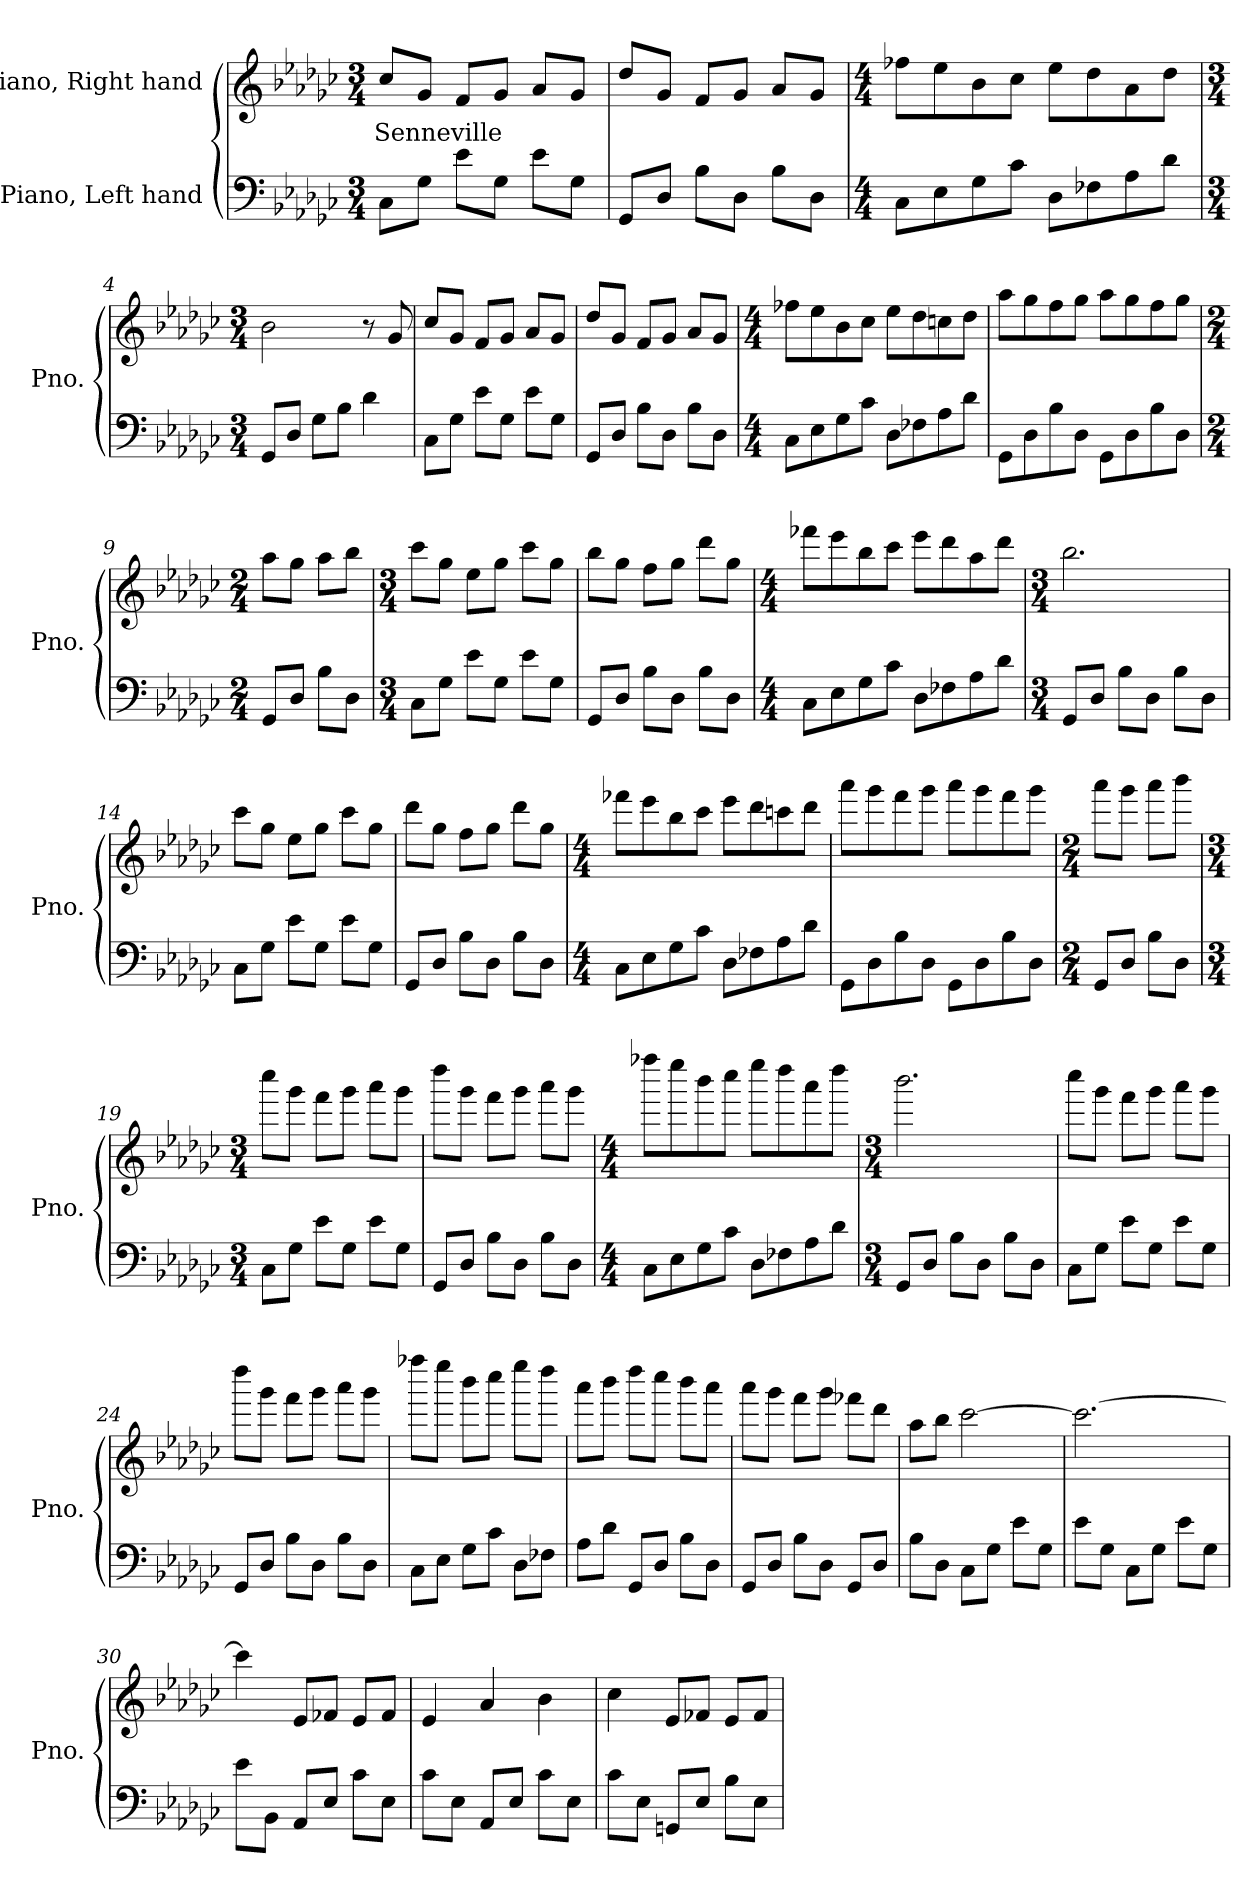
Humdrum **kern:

**kern	**kern	**text
*part2	*part1	*part1
*staff2	*staff1	*staff1
*I"Piano, Left hand	*I"Piano, Right hand	*
*I'Pno.	*I'Pno.	*
*clefF4	*clefG2	*
*k[b-e-a-d-g-c-]	*k[b-e-a-d-g-c-]	*
*M3/4	*M3/4	*
*MM120	*MM120	*
=1	=1	=1
!	!	!LO:LY:b
8C-\L	8cc-/L	Senneville
8G-\J	8g-/J	.
8e-\L	8f/L	.
8G-\J	8g-/J	.
8e-\L	8a-/L	.
8G-\J	8g-/J	.
=2	=2	=2
8GG-/L	8dd-/L	.
8D-/J	8g-/J	.
8B-\L	8f/L	.
8D-\J	8g-/J	.
8B-\L	8a-/L	.
8D-\J	8g-/J	.
=3	=3	=3
*M4/4	*M4/4	*
8C-\L	8ff-X\L	.
8E-\	8ee-\	.
8G-\	8b-\	.
8c-\J	8cc-\J	.
8D-\L	8ee-\L	.
8F-X\	8dd-\	.
8A-\	8a-\	.
8d-\J	8dd-\J	.
!!LO:LB:g=z
=4	=4	=4
*M3/4	*M3/4	*
8GG-/L	2b-\	.
8D-/J	.	.
8G-\L	.	.
8B-\J	.	.
4d-\	8r	.
.	8g-/	.
=5	=5	=5
8C-\L	8cc-/L	.
8G-\J	8g-/J	.
8e-\L	8f/L	.
8G-\J	8g-/J	.
8e-\L	8a-/L	.
8G-\J	8g-/J	.
=6	=6	=6
8GG-/L	8dd-/L	.
8D-/J	8g-/J	.
8B-\L	8f/L	.
8D-\J	8g-/J	.
8B-\L	8a-/L	.
8D-\J	8g-/J	.
=7	=7	=7
*M4/4	*M4/4	*
8C-\L	8ff-X\L	.
8E-\	8ee-\	.
8G-\	8b-\	.
8c-\J	8cc-\J	.
8D-\L	8ee-\L	.
8F-X\	8dd-\	.
8A-\	8ccn\	.
8d-\J	8dd-\J	.
!!LO:LB:g=z
=8	=8	=8
8GG-\L	8aa-\L	.
8D-\	8gg-\	.
8B-\	8ff\	.
8D-\J	8gg-\J	.
8GG-\L	8aa-\L	.
8D-\	8gg-\	.
8B-\	8ff\	.
8D-\J	8gg-\J	.
=9	=9	=9
*M2/4	*M2/4	*
8GG-/L	8aa-\L	.
8D-/J	8gg-\J	.
8B-\L	8aa-\L	.
8D-\J	8bb-\J	.
=10	=10	=10
*M3/4	*M3/4	*
8C-\L	8ccc-\L	.
8G-\J	8gg-\J	.
8e-\L	8ee-\L	.
8G-\J	8gg-\J	.
8e-\L	8ccc-\L	.
8G-\J	8gg-\J	.
=11	=11	=11
8GG-/L	8bb-\L	.
8D-/J	8gg-\J	.
8B-\L	8ff\L	.
8D-\J	8gg-\J	.
8B-\L	8ddd-\L	.
8D-\J	8gg-\J	.
!!LO:LB:g=z
=12	=12	=12
*M4/4	*M4/4	*
8C-\L	8fff-X\L	.
8E-\	8eee-\	.
8G-\	8bb-\	.
8c-\J	8ccc-\J	.
8D-\L	8eee-\L	.
8F-X\	8ddd-\	.
8A-\	8aa-\	.
8d-\J	8ddd-\J	.
=13	=13	=13
*M3/4	*M3/4	*
8GG-/L	2.bb-\	.
8D-/J	.	.
8B-\L	.	.
8D-\J	.	.
8B-\L	.	.
8D-\J	.	.
=14	=14	=14
8C-\L	8ccc-\L	.
8G-\J	8gg-\J	.
8e-\L	8ee-\L	.
8G-\J	8gg-\J	.
8e-\L	8ccc-\L	.
8G-\J	8gg-\J	.
=15	=15	=15
8GG-/L	8ddd-\L	.
8D-/J	8gg-\J	.
8B-\L	8ff\L	.
8D-\J	8gg-\J	.
8B-\L	8ddd-\L	.
8D-\J	8gg-\J	.
!!LO:LB:g=z
=16	=16	=16
*M4/4	*M4/4	*
8C-\L	8fff-X\L	.
8E-\	8eee-\	.
8G-\	8bb-\	.
8c-\J	8ccc-\J	.
8D-\L	8eee-\L	.
8F-X\	8ddd-\	.
8A-\	8cccn\	.
8d-\J	8ddd-\J	.
=17	=17	=17
8GG-\L	8aaa-\L	.
8D-\	8ggg-\	.
8B-\	8fff\	.
8D-\J	8ggg-\J	.
8GG-\L	8aaa-\L	.
8D-\	8ggg-\	.
8B-\	8fff\	.
8D-\J	8ggg-\J	.
=18	=18	=18
*M2/4	*M2/4	*
8GG-/L	8aaa-\L	.
8D-/J	8ggg-\J	.
8B-\L	8aaa-\L	.
8D-\J	8bbb-\J	.
!!LO:LB:g=z
=19	=19	=19
*M3/4	*M3/4	*
8C-\L	8cccc-\L	.
8G-\J	8ggg-\J	.
8e-\L	8fff\L	.
8G-\J	8ggg-\J	.
8e-\L	8aaa-\L	.
8G-\J	8ggg-\J	.
=20	=20	=20
8GG-/L	8dddd-\L	.
8D-/J	8ggg-\J	.
8B-\L	8fff\L	.
8D-\J	8ggg-\J	.
8B-\L	8aaa-\L	.
8D-\J	8ggg-\J	.
=21	=21	=21
*M4/4	*M4/4	*
8C-\L	8ffff-X\L	.
8E-\	8eeee-\	.
8G-\	8bbb-\	.
8c-\J	8cccc-\J	.
8D-\L	8eeee-\L	.
8F-X\	8dddd-\	.
8A-\	8aaa-\	.
8d-\J	8dddd-\J	.
=22	=22	=22
*M3/4	*M3/4	*
8GG-/L	2.bbb-\	.
8D-/J	.	.
8B-\L	.	.
8D-\J	.	.
8B-\L	.	.
8D-\J	.	.
!!LO:PB:g=z
=23	=23	=23
8C-\L	8cccc-\L	.
8G-\J	8ggg-\J	.
8e-\L	8fff\L	.
8G-\J	8ggg-\J	.
8e-\L	8aaa-\L	.
8G-\J	8ggg-\J	.
=24	=24	=24
8GG-/L	8dddd-\L	.
8D-/J	8ggg-\J	.
8B-\L	8fff\L	.
8D-\J	8ggg-\J	.
8B-\L	8aaa-\L	.
8D-\J	8ggg-\J	.
=25	=25	=25
8C-\L	8ffff-X\L	.
8E-\J	8eeee-\J	.
8G-\L	8bbb-\L	.
8c-\J	8cccc-\J	.
8D-\L	8eeee-\L	.
8F-X\J	8dddd-\J	.
=26	=26	=26
8A-\L	8aaa-\L	.
8d-\J	8bbb-\J	.
8GG-/L	8dddd-\L	.
8D-/J	8cccc-\J	.
8B-\L	8bbb-\L	.
8D-\J	8aaa-\J	.
!!LO:LB:g=z
=27	=27	=27
8GG-/L	8aaa-\L	.
8D-/J	8ggg-\J	.
8B-\L	8fff\L	.
8D-\J	8ggg-\J	.
8GG-/L	8fff-X\L	.
8D-/J	8ddd-\J	.
=28	=28	=28
8B-\L	8aa-\L	.
8D-\J	8bb-\J	.
8C-\L	[2ccc-\	.
8G-\J	.	.
8e-\L	.	.
8G-\J	.	.
=29	=29	=29
8e-\L	2.ccc-\_	.
8G-\J	.	.
8C-\L	.	.
8G-\J	.	.
8e-\L	.	.
8G-\J	.	.
=30	=30	=30
8e-\L	4ccc-\]	.
8BB-\J	.	.
8AA-/L	8e-/L	.
8E-/J	8f-X/J	.
8c-\L	8e-/L	.
8E-\J	8f-/J	.
=31	=31	=31
8c-\L	4e-/	.
8E-\J	.	.
8AA-/L	4a-/	.
8E-/J	.	.
8c-\L	4b-\	.
8E-\J	.	.
!!LO:LB:g=z
=32	=32	=32
8c-\L	4cc-\	.
8E-\J	.	.
8GGn/L	8e-/L	.
8E-/J	8f-X/J	.
8B-\L	8e-/L	.
8E-\J	8f-/J	.
=	=	=
*-	*-	*-
